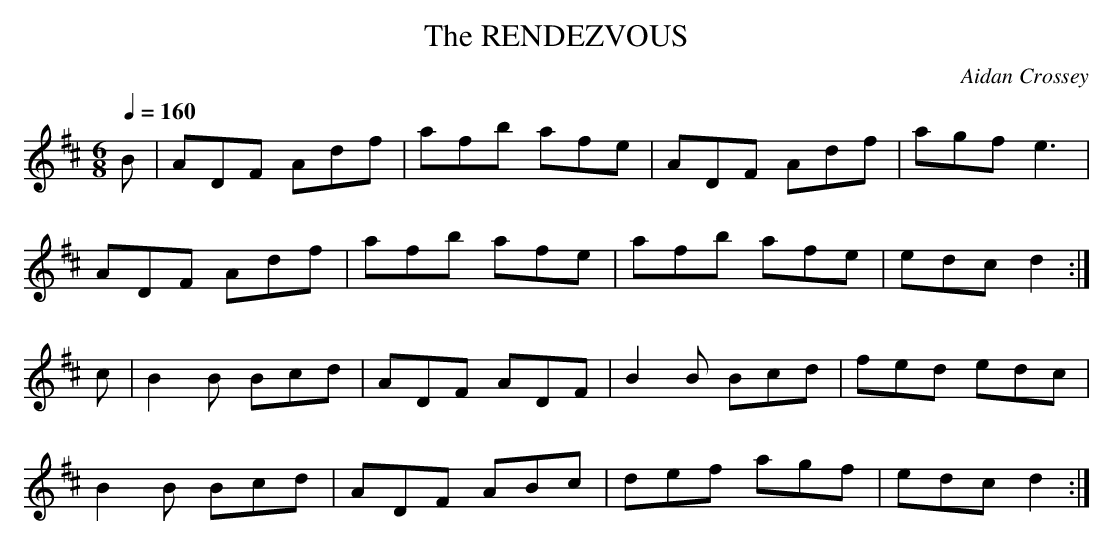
X:1
T:RENDEZVOUS, The
C:Aidan Crossey
M:6/8
L:1/8
Q:1/4=160
K:D Major
B|ADF Adf|afb afe|ADF Adf|agf e3|
ADF Adf|afb afe|afb afe|edc d2 :|
c|B2B Bcd|ADF ADF|B2B Bcd|fed edc|
B2B Bcd|ADF ABc|def agf|edc d2 :|
